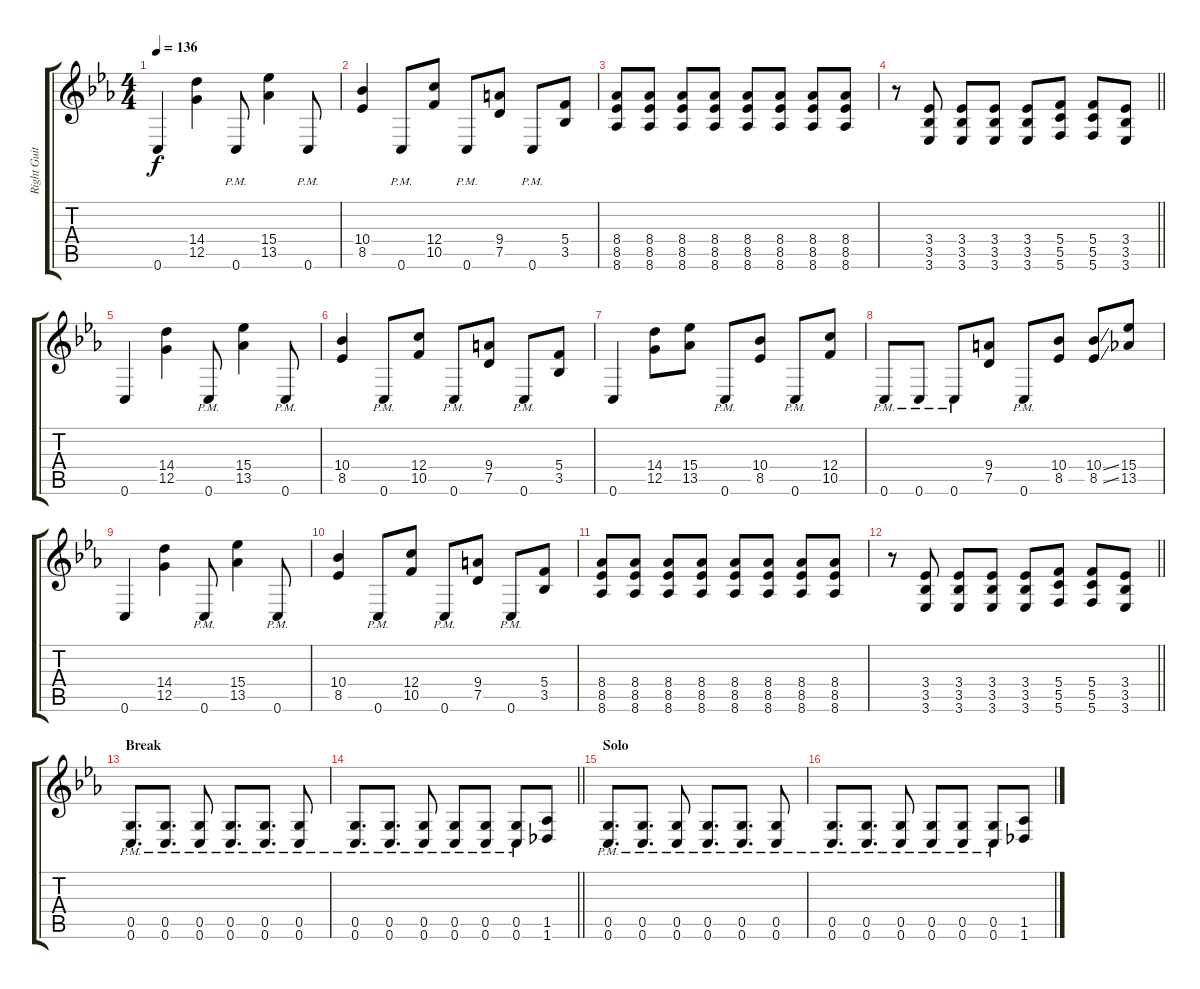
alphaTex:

\track ("Right Guitar" "Right Guit") {instrument distortionguitar}
\staff {score tabs}
\tuning (D4 A3 F3 C3 G2 C2) {hide}
\ts (4 4)
\tempo 136
\clef g2
\ks eb
0.6.4{dy f} (14.4 12.5).4 0.6{pm}.8 (15.4 13.5).4 0.6{pm}.8 |
(10.4 8.5).4 0.6{pm}.8 (12.4 10.5).8 0.6{pm}.8 (9.4 7.5).8 0.6{pm}.8 (5.4 3.5).8 |
(8.4 8.5 8.6).8 (8.4 8.5 8.6).8 (8.4 8.5 8.6).8 (8.4 8.5 8.6).8 (8.4 8.5 8.6).8 (8.4 8.5 8.6).8 (8.4 8.5 8.6).8 (8.4 8.5 8.6).8 |
\barLineRight lightlight
r.8 (3.4 3.5 3.6).8 (3.4 3.5 3.6).8 (3.4 3.5 3.6).8 (3.4 3.5 3.6).8 (5.4 5.5 5.6).8 (5.4 5.5 5.6).8 (3.4 3.5 3.6).8 |
0.6.4 (14.4 12.5).4 0.6{pm}.8 (15.4 13.5).4 0.6{pm}.8 |
(10.4 8.5).4 0.6{pm}.8 (12.4 10.5).8 0.6{pm}.8 (9.4 7.5).8 0.6{pm}.8 (5.4 3.5).8 |
0.6.4 (14.4 12.5).8 (15.4 13.5).8 0.6{pm}.8 (10.4 8.5).8 0.6{pm}.8 (12.4 10.5).8 |
0.6{pm}.8 0.6{pm}.8 0.6{pm}.8 (9.4 7.5).8 0.6{pm}.8 (10.4 8.5).8 (10.4{ss} 8.5{ss}).8 (15.4 13.5).8 |
0.6.4 (14.4 12.5).4 0.6{pm}.8 (15.4 13.5).4 0.6{pm}.8 |
(10.4 8.5).4 0.6{pm}.8 (12.4 10.5).8 0.6{pm}.8 (9.4 7.5).8 0.6{pm}.8 (5.4 3.5).8 |
(8.4 8.5 8.6).8 (8.4 8.5 8.6).8 (8.4 8.5 8.6).8 (8.4 8.5 8.6).8 (8.4 8.5 8.6).8 (8.4 8.5 8.6).8 (8.4 8.5 8.6).8 (8.4 8.5 8.6).8 |
\barLineRight lightlight
r.8 (3.4 3.5 3.6).8 (3.4 3.5 3.6).8 (3.4 3.5 3.6).8 (3.4 3.5 3.6).8 (5.4 5.5 5.6).8 (5.4 5.5 5.6).8 (3.4 3.5 3.6).8 |
\section ("" "Break")
(0.5{pm} 0.6{pm}).8{d} (0.5{pm} 0.6{pm}).8{d} (0.5{pm} 0.6{pm}).8 (0.5{pm} 0.6{pm}).8{d} (0.5{pm} 0.6{pm}).8{d} (0.5{pm} 0.6{pm}).8 |
\barLineRight lightlight
(0.5{pm} 0.6{pm}).8{d} (0.5{pm} 0.6{pm}).8{d} (0.5{pm} 0.6{pm}).8 (0.5{pm} 0.6{pm}).8 (0.5{pm} 0.6{pm}).8 (0.5{pm} 0.6{pm}).8 (1.5 1.6).8 |
\section ("" "Solo")
(0.5{pm} 0.6{pm}).8{d} (0.5{pm} 0.6{pm}).8{d} (0.5{pm} 0.6{pm}).8 (0.5{pm} 0.6{pm}).8{d} (0.5{pm} 0.6{pm}).8{d} (0.5{pm} 0.6{pm}).8 |
(0.5{pm} 0.6{pm}).8{d} (0.5{pm} 0.6{pm}).8{d} (0.5{pm} 0.6{pm}).8 (0.5{pm} 0.6{pm}).8 (0.5{pm} 0.6{pm}).8 (0.5{pm} 0.6{pm}).8 (1.5 1.6).8
